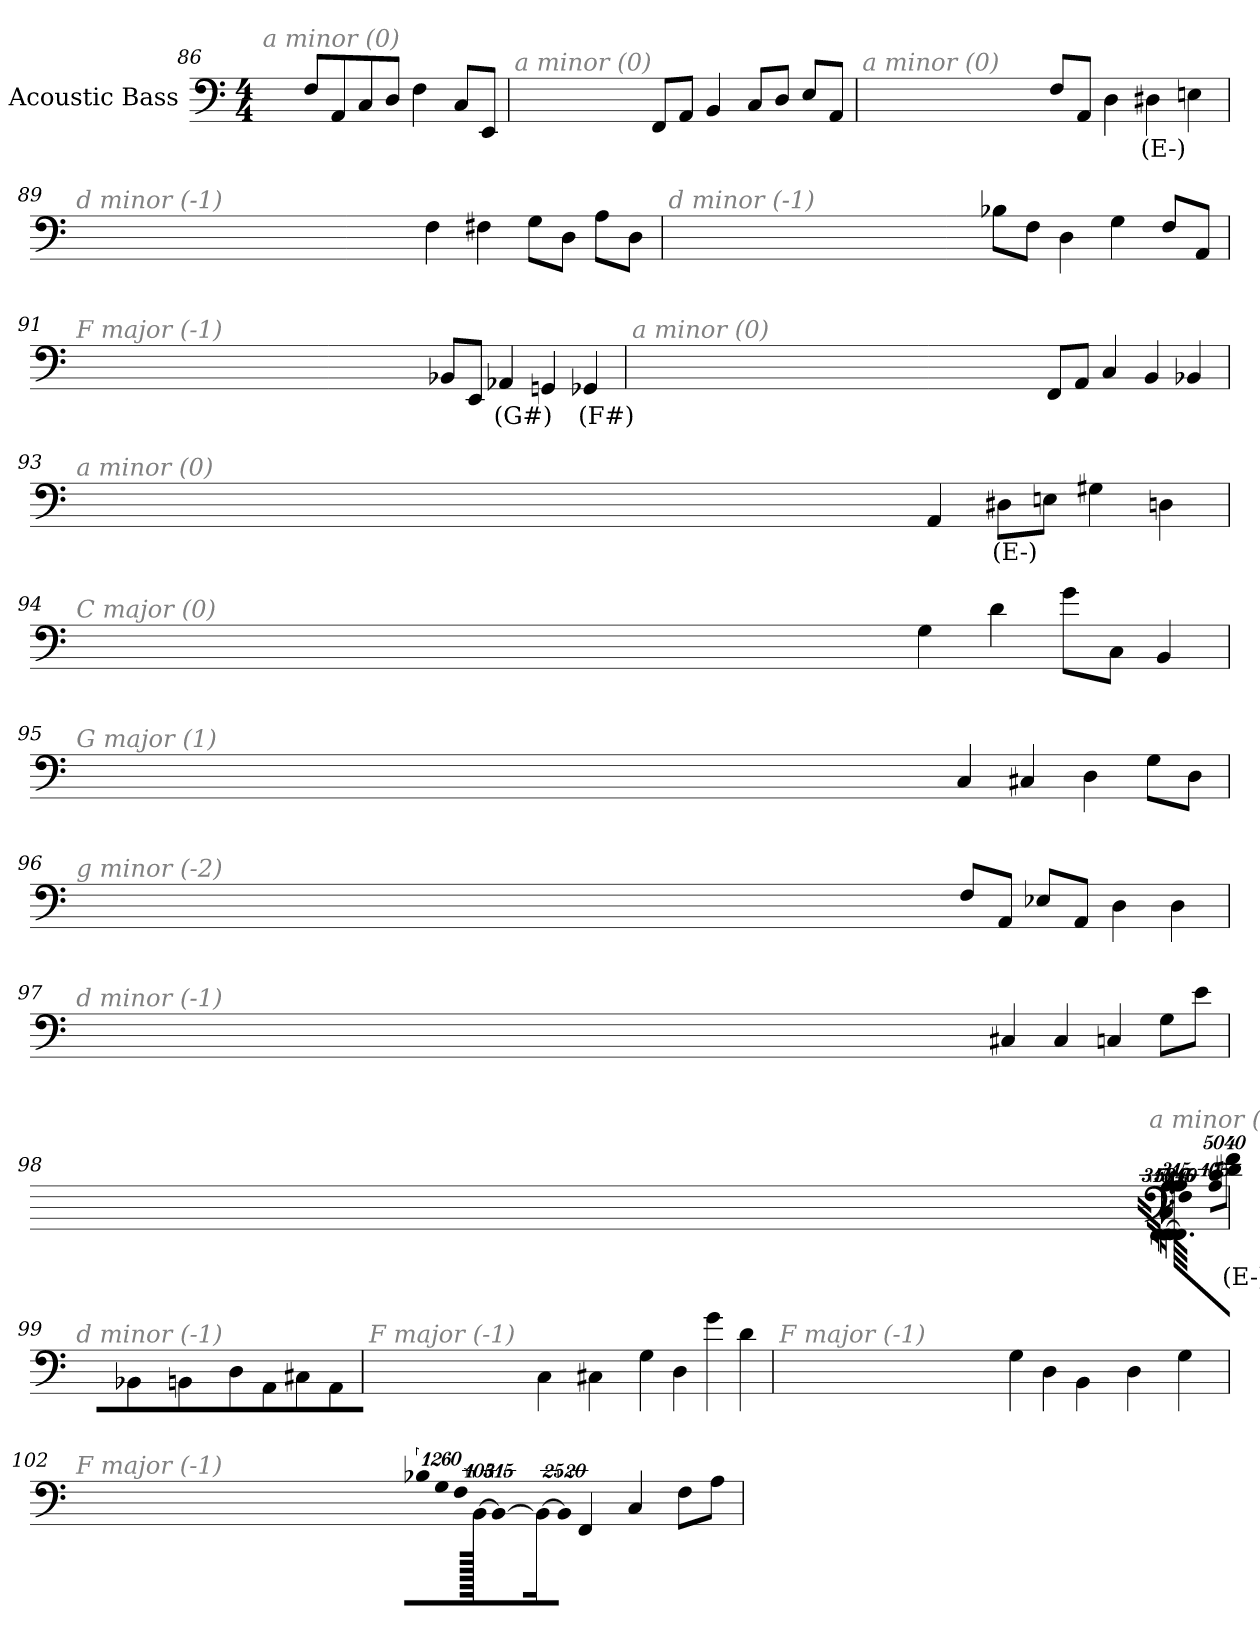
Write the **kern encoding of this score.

**kern	**text
*part1	*part1
*staff1	*staff1
*I"Acoustic Bass	*
*clefF4	*
*ITrd7c12	*
*k[]	*
*C:	*
*M4/4	*
=86	=86
!LO:TX:i:color=#808080:t=a minor (0)	!
8FFL	.
8AAA	.
8CC	.
8DDJ	.
4FF	.
8CCL	.
8EEEJ	.
=87	=87
!LO:TX:i:color=#808080:t=a minor (0)	!
8FFFL	.
8AAAJ	.
4BBB	.
8CCL	.
8DDJ	.
8EEL	.
8AAAJ	.
=88	=88
!LO:TX:i:color=#808080:t=a minor (0)	!
8FFL	.
8AAAJ	.
4DD	.
4DD#Xi	(E-)
4EEn	.
=89	=89
!LO:TX:i:color=#808080:t=d minor (-1)	!
4FF	.
4FF#X	.
8GGL	.
8DDJ	.
8AAL	.
8DDJ	.
=90	=90
!LO:TX:i:color=#808080:t=d minor (-1)	!
8BB-XL	.
8FFJ	.
4DD	.
4GG	.
8FFL	.
8AAAJ	.
=91	=91
!LO:TX:i:color=#808080:t=F major (-1)	!
8BBB-XL	.
8EEEJ	.
4AAA-Xi	(G#)
4GGGn	.
4GGG-Xi	(F#)
=92	=92
!LO:TX:i:color=#808080:t=a minor (0)	!
8FFFL	.
8AAAJ	.
4CC	.
4BBB	.
4BBB-X	.
=93	=93
!LO:TX:i:color=#808080:t=a minor (0)	!
4AAA	.
8DD#XiL	(E-)
8EEnJ	.
4GG#X	.
4DD	.
=94	=94
!LO:TX:i:color=#808080:t=C major (0)	!
4GG	.
4D	.
8GL	.
8CCJ	.
4BBB	.
=95	=95
!LO:TX:i:color=#808080:t=G major (1)	!
4CC	.
4CC#X	.
4DD	.
8GGL	.
8DDJ	.
=96	=96
!LO:TX:i:color=#808080:t=g minor (-2)	!
8FFL	.
8AAAJ	.
8EE-XL	.
8AAAJ	.
4DD	.
4DD	.
=97	=97
!LO:TX:i:color=#808080:t=d minor (-1)	!
4CC#X	.
4CC#	.
4CCn	.
8GGL	.
8EJ	.
=98	=98
!LO:TX:i:color=#808080:t=a minor (0)	!
4F	.
!LO:N:vis=8	!
40320%3347FL	.
!LO:N:vis=8	!
40320%3347D#Xi	(E-)
!LO:N:vis=8	!
40320%3347CJ	.
!LO:N:vis=1024	!
[13440%13AAL	.
16AAL_	.
64AAL_	.
!LO:N:vis=256	!
20160%79AAL]	.
!LO:N:vis=8	!
40320%3347FF	.
!LO:N:vis=8	!
40320%3347CCJ	.
[16FFF	.
64FFF_	.
!LO:N:vis=256.	!
10080%59FFF_	.
8FFF_	.
32FFF_	.
128FFF_	.
!LO:N:vis=512	!
40320%79FFF]	.
=99	=99
!LO:TX:i:color=#808080:t=d minor (-1)	!
4BBB-X	.
4BBBn	.
8DDL	.
8AAAJ	.
8CC#XL	.
8AAAJ	.
=100	=100
!LO:TX:i:color=#808080:t=F major (-1)	!
4CC	.
4CC#X	.
8GGL	.
8DDJ	.
8GL	.
8DJ	.
=101	=101
!LO:TX:i:color=#808080:t=F major (-1)	!
8GGL	.
8DDJ	.
4BBB	.
4DD	.
4GG	.
=102	=102
!LO:TX:i:color=#808080:t=F major (-1)	!
!LO:N:vis=16	!
20160%827BB-XL	.
!LO:N:vis=16	!
20160%827GG	.
!LO:N:vis=16	!
20160%827FF	.
[6720%13BBB	.
40320BBB_	.
16BBBJ_	.
!LO:N:vis=512%31	!
40320%2441BBBJ]	.
4FFF	.
4CC	.
8FFL	.
8AAJ	.
=	=
*-	*-
